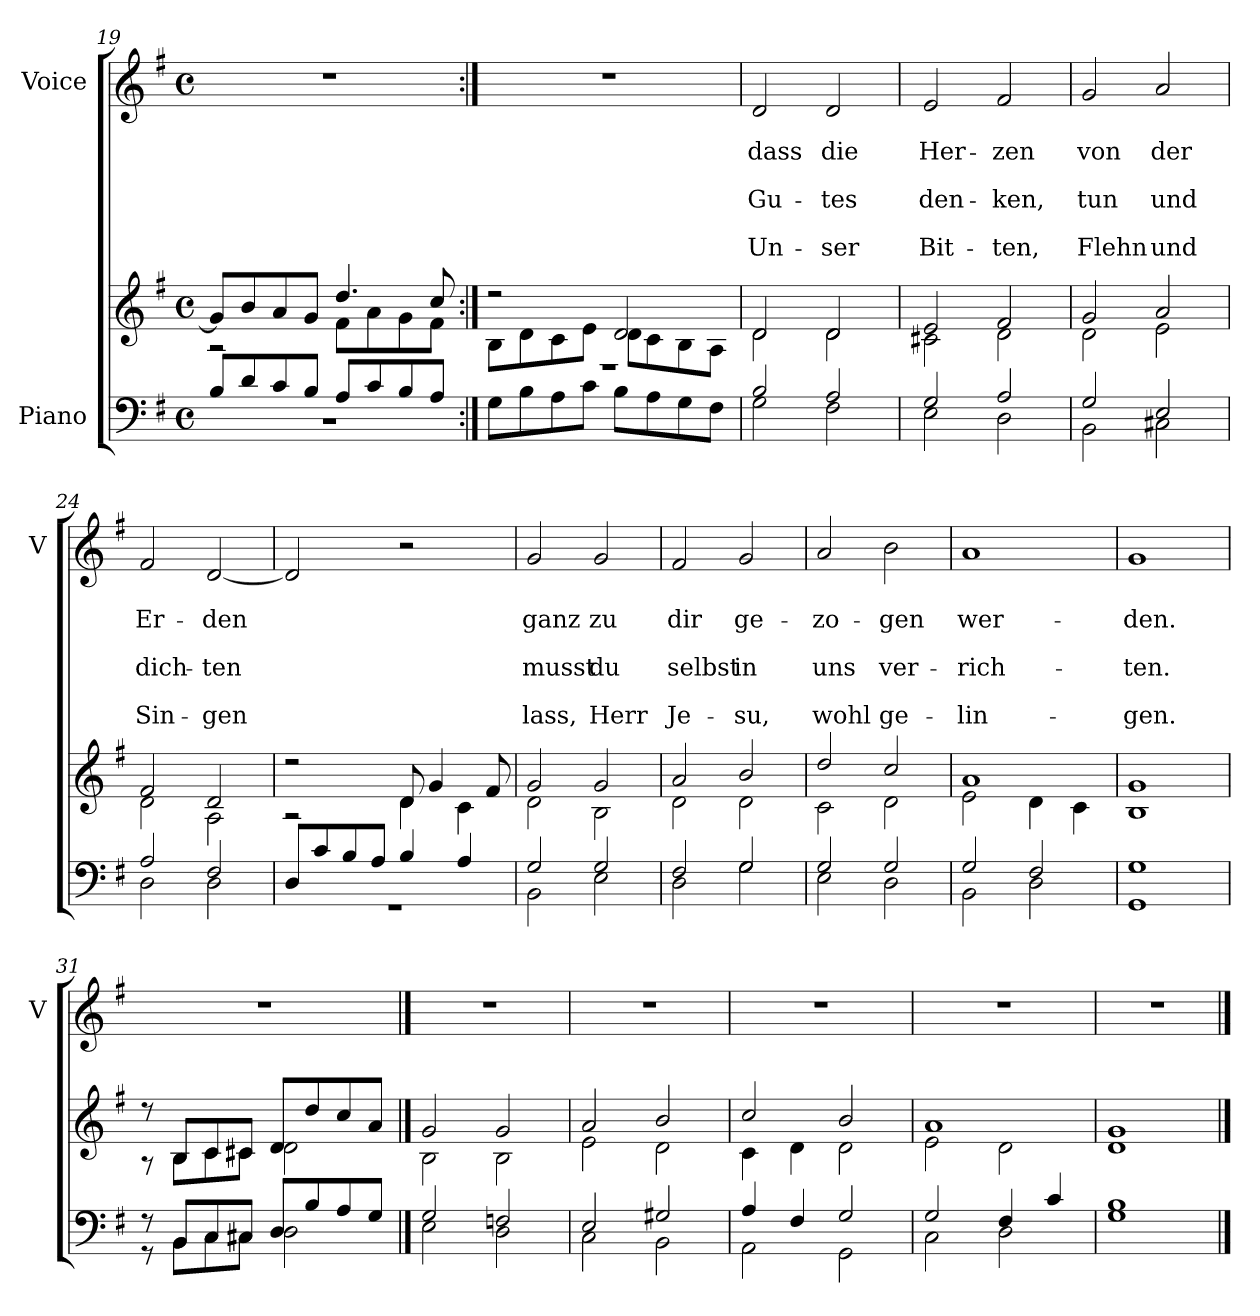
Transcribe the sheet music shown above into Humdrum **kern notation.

**kern	**kern	**kern	**text	**text	**text	**text	**text	**text
*part2	*part2	*part1	*part1	*part1	*part1	*part1	*part1	*part1
*staff3	*staff2	*staff1	*staff1	*staff1	*staff1	*staff1	*staff1	*staff1
*I"Piano	*	*I"Voice	*	*	*	*	*	*
*	*	*I'V	*	*	*	*	*	*
*clefF4	*clefG2	*clefG2	*	*	*	*	*	*
*k[f#]	*k[f#]	*k[f#]	*	*	*	*	*	*
*M4/4	*M4/4	*M4/4	*	*	*	*	*	*
*met(c)	*met(c)	*met(c)	*	*	*	*	*	*
=19	=19	=19	=19	=19	=19	=19	=19	=19
*^	*^	*	*	*	*	*	*	*
8B/L	1r	8g/L]	2r	1r	.	.	.	.	.	.
8d/	.	8b/	.	.	.	.	.	.	.	.
8c/	.	8a/	.	.	.	.	.	.	.	.
8B/J	.	8g/J	.	.	.	.	.	.	.	.
8A/L	.	4.dd/	8f#\L	.	.	.	.	.	.	.
8c/	.	.	8a\	.	.	.	.	.	.	.
8B/	.	.	8g\	.	.	.	.	.	.	.
8A/J	.	8cc/	8f#\J	.	.	.	.	.	.	.
=20:|!	=20:|!	=20:|!	=20:|!	=20:|!	=20:|!	=20:|!	=20:|!	=20:|!	=20:|!	=20:|!
1r	8G\L	2r	8B\L	1r	.	.	.	.	.	.
.	8B\	.	8d\	.	.	.	.	.	.	.
.	8A\	.	8c\	.	.	.	.	.	.	.
.	8c\J	.	8e\J	.	.	.	.	.	.	.
.	8B\L	2d/	8d\L	.	.	.	.	.	.	.
.	8A\	.	8c\	.	.	.	.	.	.	.
.	8G\	.	8B\	.	.	.	.	.	.	.
.	8F#\J	.	8A\J	.	.	.	.	.	.	.
=21	=21	=21	=21	=21	=21	=21	=21	=21	=21	=21
2B/	2G\	2d/	2d\	2d/	.	dass	.	Gu-	.	Un-
2A/	2F#\	2d/	2d\	2d/	.	die	.	-tes	.	-ser
=22	=22	=22	=22	=22	=22	=22	=22	=22	=22	=22
2G/	2E\	2e/	2c#X\	2e/	.	Her-	.	den-	.	Bit-
2A/	2D\	2f#/	2d\	2f#/	.	-zen	.	-ken,	.	-ten,
=23	=23	=23	=23	=23	=23	=23	=23	=23	=23	=23
2G/	2BB\	2g/	2d\	2g/	.	von	.	tun	.	Flehn
2E/	2C#X\	2a/	2e\	2a/	.	der	.	und	.	und
=24	=24	=24	=24	=24	=24	=24	=24	=24	=24	=24
2A/	2D\	2f#/	2d\	2f#/	.	Er-	.	dich-	.	Sin-
2F#/	2D\	2d/	2A\	[2d/	.	-den	.	-ten	.	-gen
=25	=25	=25	=25	=25	=25	=25	=25	=25	=25	=25
8D/L	1r	2r	2r	2d/]	.	.	.	.	.	.
8c/	.	.	.	.	.	.	.	.	.	.
8B/	.	.	.	.	.	.	.	.	.	.
8A/J	.	.	.	.	.	.	.	.	.	.
4B/	.	8d/	4d\	2r	.	.	.	.	.	.
.	.	4g/	.	.	.	.	.	.	.	.
4A/	.	.	4c\	.	.	.	.	.	.	.
.	.	8f#/	.	.	.	.	.	.	.	.
=26	=26	=26	=26	=26	=26	=26	=26	=26	=26	=26
2G/	2BB\	2g/	2d\	2g/	.	ganz	.	musst	.	lass,
2G/	2E\	2g/	2B\	2g/	.	zu	.	du	.	Herr
=27	=27	=27	=27	=27	=27	=27	=27	=27	=27	=27
2F#/	2D\	2a/	2d\	2f#/	.	dir	.	selbst	.	Je-
2G/	2G\	2b/	2d\	2g/	.	ge-	.	in	.	-su,
=28	=28	=28	=28	=28	=28	=28	=28	=28	=28	=28
2G/	2E\	2dd/	2c\	2a/	.	-zo-	.	uns	.	wohl
2G/	2D\	2cc/	2d\	2b\	.	-gen	.	ver-	.	ge-
=29	=29	=29	=29	=29	=29	=29	=29	=29	=29	=29
2G/	2BB\	1a	2e\	1a	.	wer-	.	-rich-	.	-lin-
2F#/	2D\	.	4d\	.	.	.	.	.	.	.
.	.	.	4c\	.	.	.	.	.	.	.
=30	=30	=30	=30	=30	=30	=30	=30	=30	=30	=30
1G	1GG	1g	1B	1g	.	-den.	.	-ten.	.	-gen.
=31	=31	=31	=31	=31	=31	=31	=31	=31	=31	=31
8r	8r	8r	8r	1r	.	.	.	.	.	.
8BB/L	8BB\L	8B/L	8B\L	.	.	.	.	.	.	.
8C/	8C\	8c/	8c\	.	.	.	.	.	.	.
8C#X/J	8C#\J	8c#X/J	8c#\J	.	.	.	.	.	.	.
8D/L	2D\	8d/L	2d\	.	.	.	.	.	.	.
8B/	.	8dd/	.	.	.	.	.	.	.	.
8A/	.	8cc/	.	.	.	.	.	.	.	.
8G/J	.	8a/J	.	.	.	.	.	.	.	.
==32	==32	==32	==32	==32	==32	==32	==32	==32	==32	==32
2G/	2E\	2g/	2B\	1r	.	.	.	.	.	.
2Fn/	2D\	2g/	2B\	.	.	.	.	.	.	.
=33	=33	=33	=33	=33	=33	=33	=33	=33	=33	=33
2E/	2C\	2a/	2e\	1r	.	.	.	.	.	.
2G#X/	2BB\	2b/	2d\	.	.	.	.	.	.	.
=34	=34	=34	=34	=34	=34	=34	=34	=34	=34	=34
4A/	2AA\	2cc/	4c\	1r	.	.	.	.	.	.
4F#/	.	.	4d\	.	.	.	.	.	.	.
2G/	2GG\	2b/	2d\	.	.	.	.	.	.	.
=35	=35	=35	=35	=35	=35	=35	=35	=35	=35	=35
2G/	2C\	1a	2e\	1r	.	.	.	.	.	.
4F#/	2D\	.	2d\	.	.	.	.	.	.	.
4c/	.	.	.	.	.	.	.	.	.	.
=36	=36	=36	=36	=36	=36	=36	=36	=36	=36	=36
1B	1G	1g	1d	1r	.	.	.	.	.	.
*v	*v	*	*	*	*	*	*	*	*	*
*	*v	*v	*	*	*	*	*	*	*
==	==	==	==	==	==	==	==	==
*-	*-	*-	*-	*-	*-	*-	*-	*-
